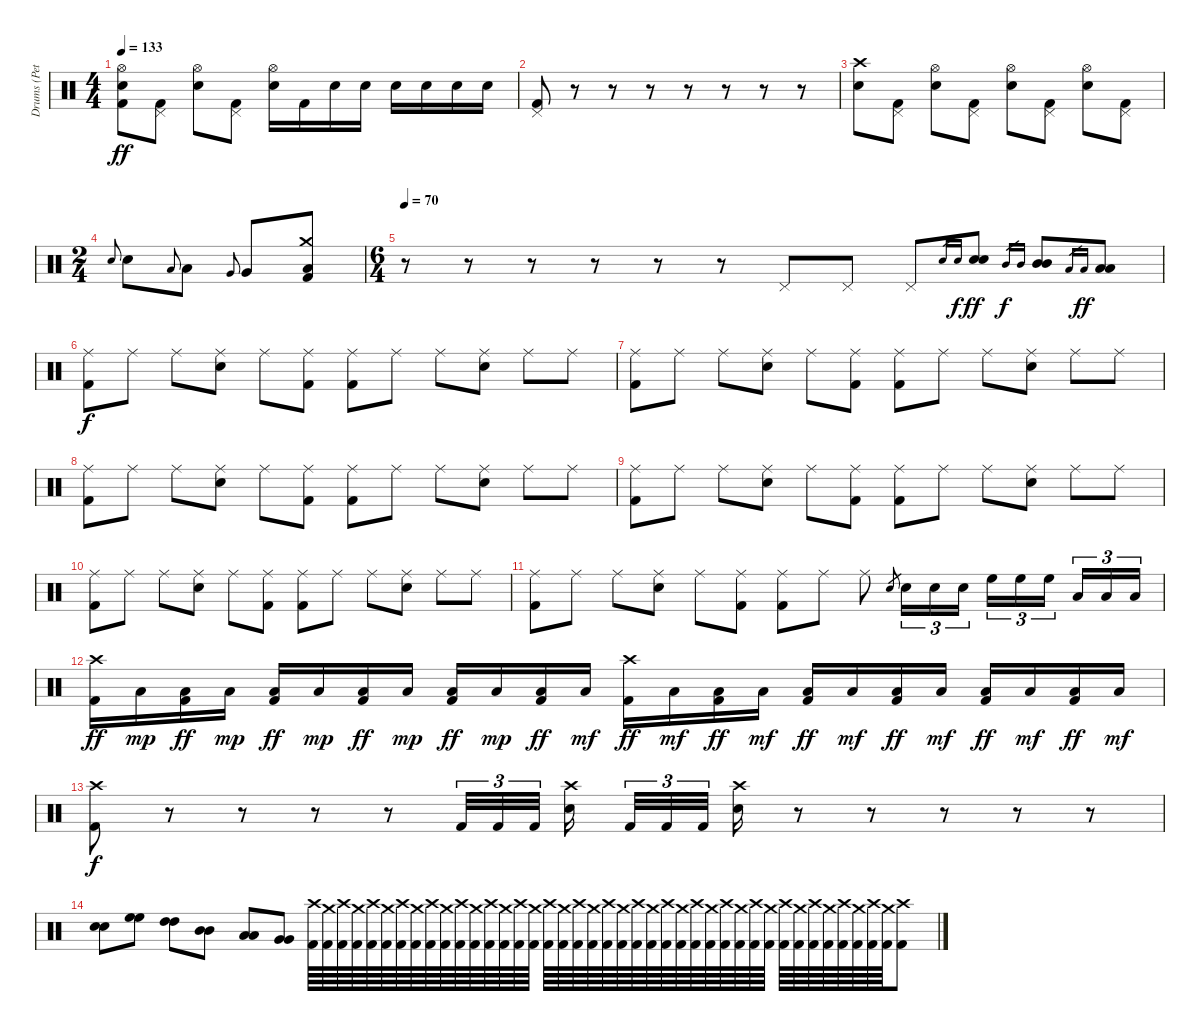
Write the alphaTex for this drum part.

\track ("Drums (Peter)" "Drums (Pet") {instrument percussion}
\staff {score}
\articulation defaults
\ts (4 4)
\tempo 133
\clef neutral
\ks c
("Hi-Hat (open)" "Electric Snare (hit)" "Kick (hit) 2").8{dy ff} ("Pedal Hi-Hat (hit)" "Kick (hit) 2").8 ("Hi-Hat (open)" "Electric Snare (hit)").8 ("Pedal Hi-Hat (hit)" "Kick (hit) 2").8 ("Hi-Hat (open)" "Electric Snare (hit)").16 "Kick (hit) 2".16 "Electric Snare (hit)".16 "Electric Snare (hit)".16 "Electric Snare (hit)".16 "Electric Snare (hit)".16 "Electric Snare (hit)".16 "Electric Snare (hit)".16 |
("Pedal Hi-Hat (hit)" "Kick (hit) 2").8 r.8 r.8 r.8 r.8 r.8 r.8 r.8 |
("Crash high (hit)" "Electric Snare (hit)").8 ("Pedal Hi-Hat (hit)" "Kick (hit) 2").8 ("Hi-Hat (open)" "Electric Snare (hit)").8 ("Pedal Hi-Hat (hit)" "Kick (hit) 2").8 ("Hi-Hat (open)" "Electric Snare (hit)").8 ("Pedal Hi-Hat (hit)" "Kick (hit) 2").8 ("Hi-Hat (open)" "Electric Snare (hit)").8 ("Pedal Hi-Hat (hit)" "Kick (hit) 2").8 |
\ts (2 4)
"Electric Snare (hit)".8{gr onbeat} "Electric Snare (hit)".8 "Low Tom (hit)".8{gr onbeat} "Low Tom (hit)".8 "Very Low Tom (hit)".8{gr onbeat} "Very Low Tom (hit)".8 ("Crash medium (hit)" "Low Floor Tom (hit)" "Kick (hit) 2").8 |
\ts (6 4)
\tempo 70
r.8 r.8 r.8 r.8 r.8 r.8 "Pedal Hi-Hat (hit)".8 "Pedal Hi-Hat (hit)".8 "Pedal Hi-Hat (hit)".8 "Electric Snare (hit)".16{gr} "Electric Snare (hit)".16{gr dy f} ("Electric Snare (hit)" "Electric Snare (hit)").8{dy ff} "Mid Tom (hit)".16{gr dy f} "Mid Tom (hit)".16{gr} ("Mid Tom (hit)" "Mid Tom (hit)").8 "Low Tom (hit)".16{gr} "Low Tom (hit)".16{gr dy ff} ("Low Tom (hit)" "Low Tom (hit)").8 |
("Ride (middle)" "Kick (hit) 2").8{dy f} "Ride (middle)".8 "Ride (middle)".8 ("Ride (middle)" "Electric Snare (hit)").8 "Ride (middle)".8 ("Ride (middle)" "Kick (hit) 2").8 ("Ride (middle)" "Kick (hit) 2").8 "Ride (middle)".8 "Ride (middle)".8 ("Ride (middle)" "Electric Snare (hit)").8 "Ride (middle)".8 "Ride (middle)".8 |
("Ride (middle)" "Kick (hit) 2").8 "Ride (middle)".8 "Ride (middle)".8 ("Ride (middle)" "Electric Snare (hit)").8 "Ride (middle)".8 ("Ride (middle)" "Kick (hit) 2").8 ("Ride (middle)" "Kick (hit) 2").8 "Ride (middle)".8 "Ride (middle)".8 ("Ride (middle)" "Electric Snare (hit)").8 "Ride (middle)".8 "Ride (middle)".8 |
("Ride (middle)" "Kick (hit) 2").8 "Ride (middle)".8 "Ride (middle)".8 ("Ride (middle)" "Electric Snare (hit)").8 "Ride (middle)".8 ("Ride (middle)" "Kick (hit) 2").8 ("Ride (middle)" "Kick (hit) 2").8 "Ride (middle)".8 "Ride (middle)".8 ("Ride (middle)" "Electric Snare (hit)").8 "Ride (middle)".8 "Ride (middle)".8 |
("Ride (middle)" "Kick (hit) 2").8 "Ride (middle)".8 "Ride (middle)".8 ("Ride (middle)" "Electric Snare (hit)").8 "Ride (middle)".8 ("Ride (middle)" "Kick (hit) 2").8 ("Ride (middle)" "Kick (hit) 2").8 "Ride (middle)".8 "Ride (middle)".8 ("Ride (middle)" "Electric Snare (hit)").8 "Ride (middle)".8 "Ride (middle)".8 |
("Ride (middle)" "Kick (hit) 2").8 "Ride (middle)".8 "Ride (middle)".8 ("Ride (middle)" "Electric Snare (hit)").8 "Ride (middle)".8 ("Ride (middle)" "Kick (hit) 2").8 ("Ride (middle)" "Kick (hit) 2").8 "Ride (middle)".8 "Ride (middle)".8 ("Ride (middle)" "Electric Snare (hit)").8 "Ride (middle)".8 "Ride (middle)".8 |
("Ride (middle)" "Kick (hit) 2").8 "Ride (middle)".8 "Ride (middle)".8 ("Ride (middle)" "Electric Snare (hit)").8 "Ride (middle)".8 ("Ride (middle)" "Kick (hit) 2").8 ("Ride (middle)" "Kick (hit) 2").8 "Ride (middle)".8 "Ride (middle)".8 "Electric Snare (hit)".8{gr} "Electric Snare (hit)".16{tu (3 2)} "Electric Snare (hit)".16{tu (3 2)} "Electric Snare (hit)".16{tu (3 2) beam splitsecondary} "High Floor Tom (hit)".16{tu (3 2)} "High Floor Tom (hit)".16{tu (3 2)} "High Floor Tom (hit)".16{tu (3 2) beam splitsecondary} "Low Tom (hit)".16{tu (3 2)} "Low Tom (hit)".16{tu (3 2)} "Low Tom (hit)".16{tu (3 2)} |
("Crash high (hit)" "Kick (hit) 2").16{dy ff} "Low Floor Tom (hit)".16{dy mp} ("Kick (hit) 2" "Low Floor Tom (hit)").16{dy ff} "Low Floor Tom (hit)".16{dy mp} ("Kick (hit) 2" "Low Floor Tom (hit)").16{dy ff} "Low Floor Tom (hit)".16{dy mp} ("Kick (hit) 2" "Low Floor Tom (hit)").16{dy ff} "Low Floor Tom (hit)".16{dy mp} ("Kick (hit) 2" "Low Floor Tom (hit)").16{dy ff} "Low Floor Tom (hit)".16{dy mp} ("Kick (hit) 2" "Low Floor Tom (hit)").16{dy ff} "Low Floor Tom (hit)".16{dy mf} ("Crash high (hit)" "Kick (hit) 2").16{dy ff} "Low Floor Tom (hit)".16{dy mf} ("Kick (hit) 2" "Low Floor Tom (hit)").16{dy ff} "Low Floor Tom (hit)".16{dy mf} ("Kick (hit) 2" "Low Floor Tom (hit)").16{dy ff} "Low Floor Tom (hit)".16{dy mf} ("Kick (hit) 2" "Low Floor Tom (hit)").16{dy ff} "Low Floor Tom (hit)".16{dy mf} ("Kick (hit) 2" "Low Floor Tom (hit)").16{dy ff} "Low Floor Tom (hit)".16{dy mf} ("Kick (hit) 2" "Low Floor Tom (hit)").16{dy ff} "Low Floor Tom (hit)".16{dy mf} |
("Crash high (hit)" "Kick (hit) 2").8{dy f} r.8 r.8 r.8 r.8 "Kick (hit) 2".32{tu (3 2)} "Kick (hit) 2".32{tu (3 2)} "Kick (hit) 2".32{tu (3 2) beam splitsecondary} ("Crash high (hit)" "Electric Snare (hit)").16 "Kick (hit) 2".32{tu (3 2)} "Kick (hit) 2".32{tu (3 2)} "Kick (hit) 2".32{tu (3 2) beam splitsecondary} ("Crash high (hit)" "Electric Snare (hit)").16 r.8 r.8 r.8 r.8 r.8 |
("Electric Snare (hit)" "Electric Snare (hit)").8 ("High Floor Tom (hit)" "High Floor Tom (hit)").8 ("High Tom (hit)" "High Tom (hit)").8 ("Mid Tom (hit)" "Mid Tom (hit)").8 ("Low Tom (hit)" "Low Tom (hit)").8 ("Very Low Tom (hit)" "Very Low Tom (hit)").8 ("Crash high (hit)" "Kick (hit) 2").64 ("Crash medium (hit)" "Kick (hit) 2").64 ("Crash high (hit)" "Kick (hit) 2").64 ("Crash medium (hit)" "Kick (hit) 2").64 ("Crash high (hit)" "Kick (hit) 2").64 ("Crash medium (hit)" "Kick (hit) 2").64 ("Crash high (hit)" "Kick (hit) 2").64 ("Crash medium (hit)" "Kick (hit) 2").64 ("Crash high (hit)" "Kick (hit) 2").64 ("Crash medium (hit)" "Kick (hit) 2").64 ("Crash high (hit)" "Kick (hit) 2").64 ("Crash medium (hit)" "Kick (hit) 2").64 ("Crash high (hit)" "Kick (hit) 2").64 ("Crash medium (hit)" "Kick (hit) 2").64 ("Crash high (hit)" "Kick (hit) 2").64 ("Crash medium (hit)" "Kick (hit) 2").64 ("Crash high (hit)" "Kick (hit) 2").64 ("Crash medium (hit)" "Kick (hit) 2").64 ("Crash high (hit)" "Kick (hit) 2").64 ("Crash medium (hit)" "Kick (hit) 2").64 ("Crash high (hit)" "Kick (hit) 2").64 ("Crash medium (hit)" "Kick (hit) 2").64 ("Crash high (hit)" "Kick (hit) 2").64 ("Crash medium (hit)" "Kick (hit) 2").64 ("Crash high (hit)" "Kick (hit) 2").64 ("Crash medium (hit)" "Kick (hit) 2").64 ("Crash high (hit)" "Kick (hit) 2").64 ("Crash medium (hit)" "Kick (hit) 2").64 ("Crash high (hit)" "Kick (hit) 2").64 ("Crash medium (hit)" "Kick (hit) 2").64 ("Crash high (hit)" "Kick (hit) 2").64 ("Crash medium (hit)" "Kick (hit) 2").64 ("Crash high (hit)" "Kick (hit) 2").64 ("Crash medium (hit)" "Kick (hit) 2").64 ("Crash high (hit)" "Kick (hit) 2").64 ("Crash medium (hit)" "Kick (hit) 2").64 ("Crash high (hit)" "Kick (hit) 2").64 ("Crash medium (hit)" "Kick (hit) 2").64 ("Crash high (hit)" "Kick (hit) 2").64 ("Crash medium (hit)" "Kick (hit) 2").64 ("Crash high (hit)" "Kick (hit) 2").8
